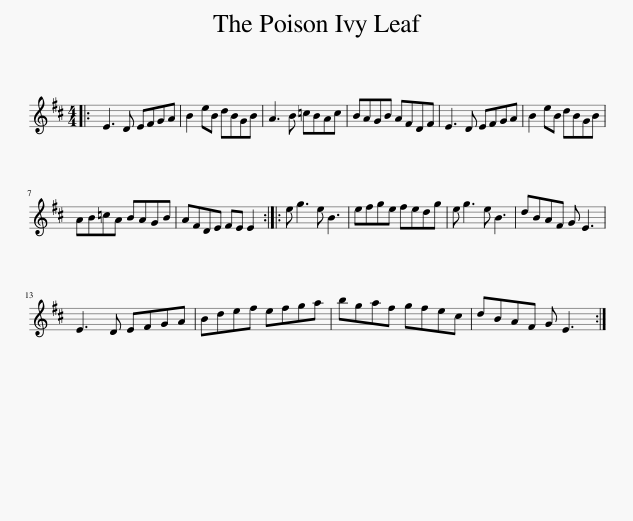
X:1
L:1/8
M:4/4
I:linebreak $
K:D
V:1 treble
V:1
|: E3 D EFGA | B2 eB dBGB | A3 B =cBAc | BAGB AFDF | E3 D EFGA | %5
 B2 eB dBGB |$ AB=cA BAGB | AFDE FE E2 :: e g3 e B3 | efge fedg | %10
 e g3 e B3 | dBAF G E3 |$ E3 D EFGA | Bdef efga | bgaf gfec | %15
 dBAF G E3 :| %16
